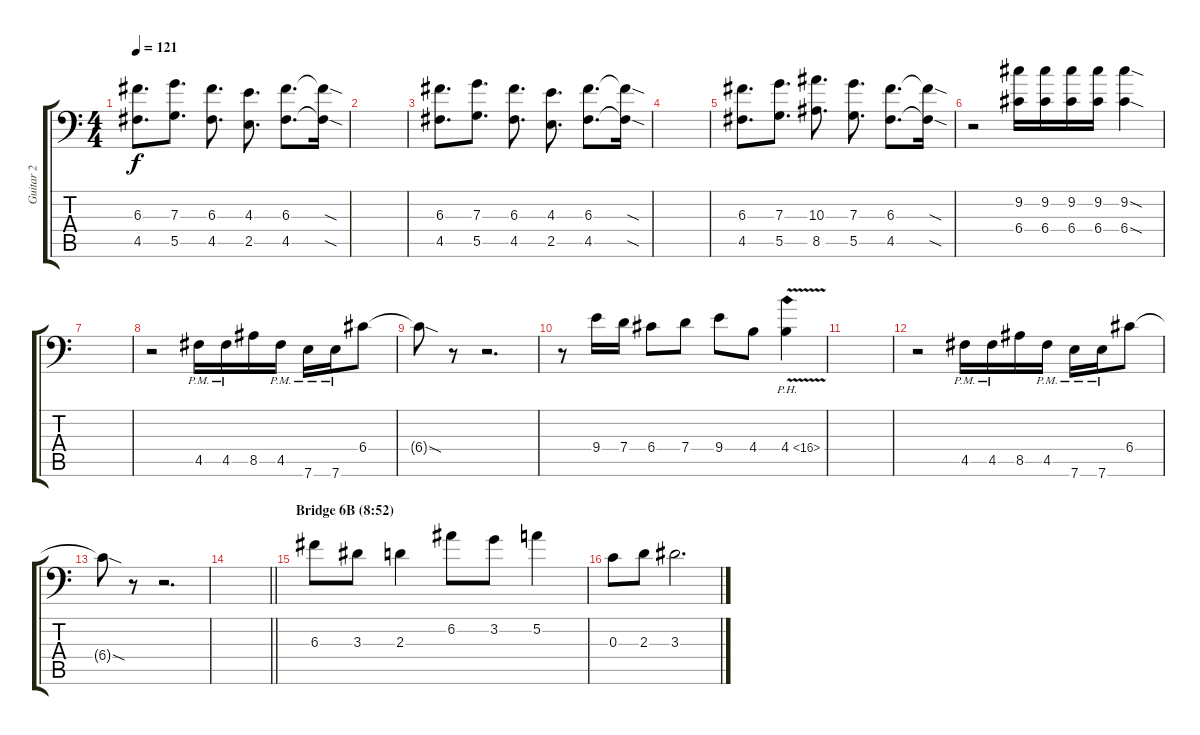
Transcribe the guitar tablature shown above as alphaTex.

\track ("Guitar 2" "Guitar 2") {instrument distortionguitar}
\staff {score tabs}
\tuning (A3 E3 C3 G2 D2 A1) {hide}
\ts (4 4)
\tempo 121
\clef f4
\ks c
(6.3 4.5).8{d dy f} (7.3 5.5).8{d} (6.3 4.5).8{d} (4.3 2.5).8{d} (6.3 4.5).8{d} (6.3{sod t} 4.5{sod t}).16 |
|
(6.3 4.5).8{d} (7.3 5.5).8{d} (6.3 4.5).8{d} (4.3 2.5).8{d} (6.3 4.5).8{d} (6.3{sod t} 4.5{sod t}).16 |
|
(6.3 4.5).8{d} (7.3 5.5).8{d} (10.3 8.5).8{d} (7.3 5.5).8{d} (6.3 4.5).8{d} (6.3{sod t} 4.5{sod t}).16 |
r.2 (9.2 6.4).16 (9.2 6.4).16 (9.2 6.4).16 (9.2 6.4).16 (9.2{sod} 6.4{sod}).4 |
|
r.2 4.5{pm}.16 4.5{pm}.16 8.5.16 4.5{pm}.16 7.6{pm}.16 7.6{pm}.16 6.4.8 |
6.4{sod t}.8 r.8 r.2{d} |
r.8 9.4.16 7.4.16 6.4.8 7.4.8 9.4.8 4.4.8 4.4{ph 12 v}.4 |
|
r.2 4.5{pm}.16 4.5{pm}.16 8.5.16 4.5{pm}.16 7.6{pm}.16 7.6{pm}.16 6.4.8 |
6.4{sod t}.8 r.8 r.2{d} |
\barLineRight lightlight
|
\section ("" "Bridge 6B (8:52)")
6.3.8{volume 14 balance 13} 3.3.8 2.3.4 6.2.8 3.2.8 5.2.4 |
0.3.8 2.3.8 3.3.2{d}
